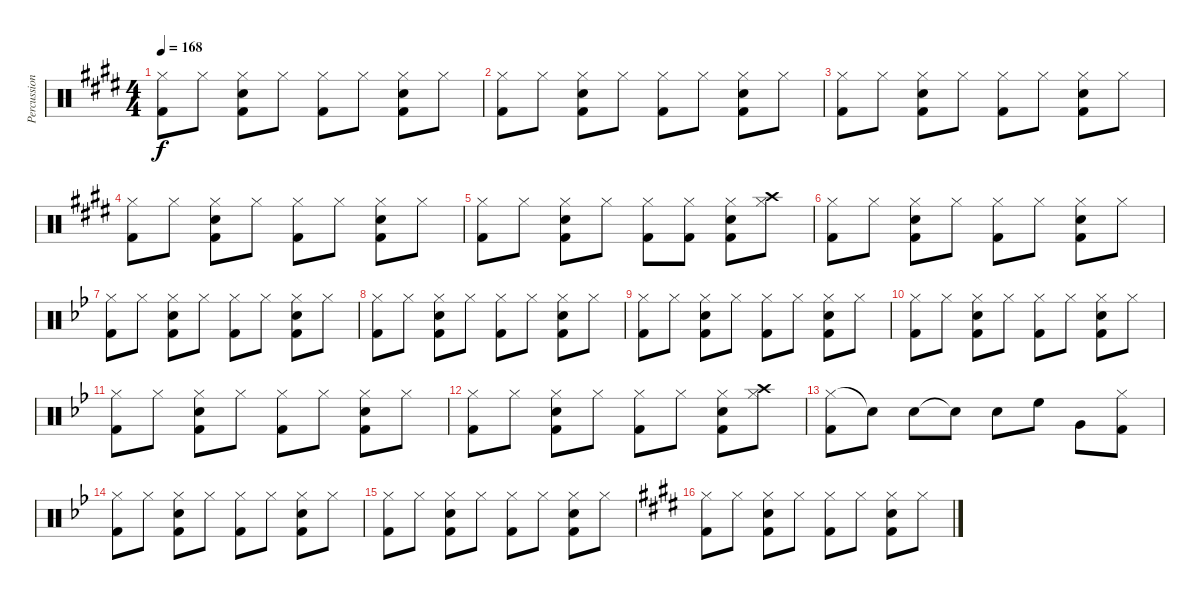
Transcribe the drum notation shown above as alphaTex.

\track ("Percussion" "Percussion") {instrument percussion}
\staff {score}
\articulation defaults
\ts (4 4)
\tempo 168
\clef neutral
\ks e
("Hi-Hat (closed)" "Kick (hit) 2").8{dy f} "Hi-Hat (closed)".8 ("Hi-Hat (closed)" "Snare (hit) 2" "Kick (hit) 2").8 "Hi-Hat (closed)".8 ("Hi-Hat (closed)" "Kick (hit) 2").8 "Hi-Hat (closed)".8 ("Hi-Hat (closed)" "Snare (hit) 2" "Kick (hit) 2").8 "Hi-Hat (closed)".8 |
("Hi-Hat (closed)" "Kick (hit) 2").8 "Hi-Hat (closed)".8 ("Hi-Hat (closed)" "Snare (hit) 2" "Kick (hit) 2").8 "Hi-Hat (closed)".8 ("Hi-Hat (closed)" "Kick (hit) 2").8 "Hi-Hat (closed)".8 ("Hi-Hat (closed)" "Snare (hit) 2" "Kick (hit) 2").8 "Hi-Hat (closed)".8 |
("Hi-Hat (closed)" "Kick (hit) 2").8 "Hi-Hat (closed)".8 ("Hi-Hat (closed)" "Snare (hit) 2" "Kick (hit) 2").8 "Hi-Hat (closed)".8 ("Hi-Hat (closed)" "Kick (hit) 2").8 "Hi-Hat (closed)".8 ("Hi-Hat (closed)" "Snare (hit) 2" "Kick (hit) 2").8 "Hi-Hat (closed)".8 |
("Hi-Hat (closed)" "Kick (hit) 2").8 "Hi-Hat (closed)".8 ("Hi-Hat (closed)" "Snare (hit) 2" "Kick (hit) 2").8 "Hi-Hat (closed)".8 ("Hi-Hat (closed)" "Kick (hit) 2").8 "Hi-Hat (closed)".8 ("Hi-Hat (closed)" "Snare (hit) 2" "Kick (hit) 2").8 "Hi-Hat (closed)".8 |
("Hi-Hat (closed)" "Kick (hit) 2").8 "Hi-Hat (closed)".8 ("Hi-Hat (closed)" "Snare (hit) 2" "Kick (hit) 2").8 "Hi-Hat (closed)".8 ("Hi-Hat (closed)" "Kick (hit) 2").8 ("Hi-Hat (closed)" "Kick (hit) 2").8 ("Hi-Hat (closed)" "Snare (hit) 2" "Kick (hit) 2").8 ("Crash high (hit)" "Hi-Hat (closed)").8 |
("Hi-Hat (closed)" "Kick (hit) 2").8 "Hi-Hat (closed)".8 ("Hi-Hat (closed)" "Snare (hit) 2" "Kick (hit) 2").8 "Hi-Hat (closed)".8 ("Hi-Hat (closed)" "Kick (hit) 2").8 "Hi-Hat (closed)".8 ("Hi-Hat (closed)" "Snare (hit) 2" "Kick (hit) 2").8 "Hi-Hat (closed)".8 |
\ks bb
("Hi-Hat (closed)" "Kick (hit) 2").8 "Hi-Hat (closed)".8 ("Hi-Hat (closed)" "Snare (hit) 2" "Kick (hit) 2").8 "Hi-Hat (closed)".8 ("Hi-Hat (closed)" "Kick (hit) 2").8 "Hi-Hat (closed)".8 ("Hi-Hat (closed)" "Snare (hit) 2" "Kick (hit) 2").8 "Hi-Hat (closed)".8 |
("Hi-Hat (closed)" "Kick (hit) 2").8 "Hi-Hat (closed)".8 ("Hi-Hat (closed)" "Snare (hit) 2" "Kick (hit) 2").8 "Hi-Hat (closed)".8 ("Hi-Hat (closed)" "Kick (hit) 2").8 "Hi-Hat (closed)".8 ("Hi-Hat (closed)" "Snare (hit) 2" "Kick (hit) 2").8 "Hi-Hat (closed)".8 |
("Hi-Hat (closed)" "Kick (hit) 2").8 "Hi-Hat (closed)".8 ("Hi-Hat (closed)" "Snare (hit) 2" "Kick (hit) 2").8 "Hi-Hat (closed)".8 ("Hi-Hat (closed)" "Kick (hit) 2").8 "Hi-Hat (closed)".8 ("Hi-Hat (closed)" "Snare (hit) 2" "Kick (hit) 2").8 "Hi-Hat (closed)".8 |
("Hi-Hat (closed)" "Kick (hit) 2").8 "Hi-Hat (closed)".8 ("Hi-Hat (closed)" "Snare (hit) 2" "Kick (hit) 2").8 "Hi-Hat (closed)".8 ("Hi-Hat (closed)" "Kick (hit) 2").8 "Hi-Hat (closed)".8 ("Hi-Hat (closed)" "Snare (hit) 2" "Kick (hit) 2").8 "Hi-Hat (closed)".8 |
("Hi-Hat (closed)" "Kick (hit) 2").8 "Hi-Hat (closed)".8 ("Hi-Hat (closed)" "Snare (hit) 2" "Kick (hit) 2").8 "Hi-Hat (closed)".8 ("Hi-Hat (closed)" "Kick (hit) 2").8 "Hi-Hat (closed)".8 ("Hi-Hat (closed)" "Snare (hit) 2" "Kick (hit) 2").8 "Hi-Hat (closed)".8 |
("Hi-Hat (closed)" "Kick (hit) 2").8 "Hi-Hat (closed)".8 ("Hi-Hat (closed)" "Snare (hit) 2" "Kick (hit) 2").8 "Hi-Hat (closed)".8 ("Hi-Hat (closed)" "Kick (hit) 2").8 "Hi-Hat (closed)".8 ("Hi-Hat (closed)" "Snare (hit) 2" "Kick (hit) 2").8 ("Crash high (hit)" "Hi-Hat (closed)").8 |
("Hi-Hat (closed)" "Kick (hit) 2").8 "Snare (hit)"{t}.8 "Snare (hit) 2".8 "Snare (hit)"{t}.8 "Snare (hit) 2".8 "High Floor Tom (hit)".8 "Very Low Tom (hit)".8 ("Hi-Hat (closed)" "Kick (hit) 2").8 |
("Hi-Hat (closed)" "Kick (hit) 2").8 "Hi-Hat (closed)".8 ("Hi-Hat (closed)" "Snare (hit) 2" "Kick (hit) 2").8 "Hi-Hat (closed)".8 ("Hi-Hat (closed)" "Kick (hit) 2").8 "Hi-Hat (closed)".8 ("Hi-Hat (closed)" "Snare (hit) 2" "Kick (hit) 2").8 "Hi-Hat (closed)".8 |
("Hi-Hat (closed)" "Kick (hit) 2").8 "Hi-Hat (closed)".8 ("Hi-Hat (closed)" "Snare (hit) 2" "Kick (hit) 2").8 "Hi-Hat (closed)".8 ("Hi-Hat (closed)" "Kick (hit) 2").8 "Hi-Hat (closed)".8 ("Hi-Hat (closed)" "Snare (hit) 2" "Kick (hit) 2").8 "Hi-Hat (closed)".8 |
\ks e
("Hi-Hat (closed)" "Kick (hit) 2").8 "Hi-Hat (closed)".8 ("Hi-Hat (closed)" "Snare (hit) 2" "Kick (hit) 2").8 "Hi-Hat (closed)".8 ("Hi-Hat (closed)" "Kick (hit) 2").8 "Hi-Hat (closed)".8 ("Hi-Hat (closed)" "Snare (hit) 2" "Kick (hit) 2").8 "Hi-Hat (closed)".8
